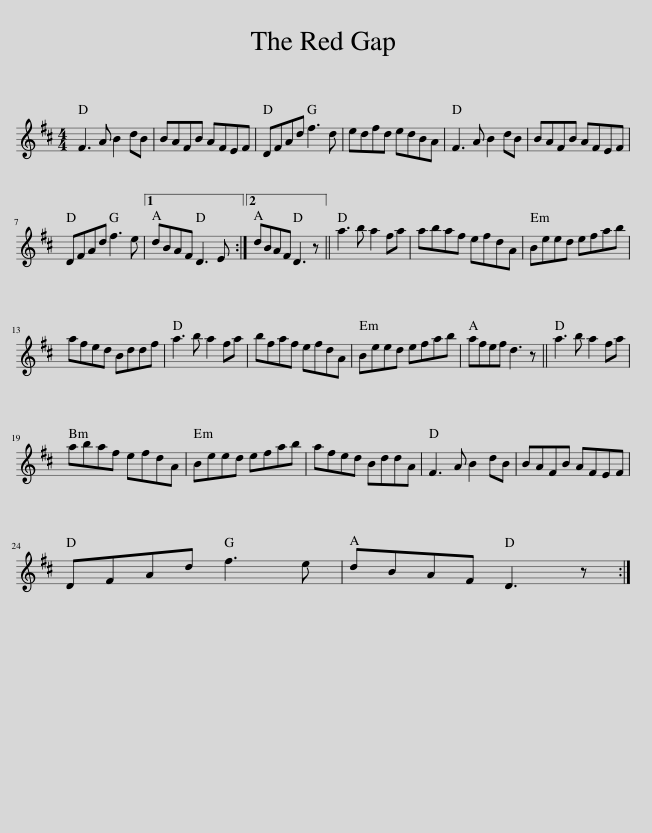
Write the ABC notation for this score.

X:1
L:1/8
M:4/4
I:linebreak $
K:D
V:1 treble
V:1
 F3 A B2 dB | BAFB AFEF | DFAd f3 d | edfd edBA | F3 A B2 dB | %5
 BAFB AFEF |$ DFAd f3 e |1 dBAF D3 E :|2 dBAF D3 z || a3 b a2 fa | %10
 abaf efdA | Beed efab |$ afed Bddf | a3 b a2 fa | bfaf efdA | %15
 Beed efab | afef d3 z || a3 b a2 fa |$ abaf efdA | Beed efab | %20
 afed BddA | F3 A B2 dB | BAFB AFEF |$ DFAd f3 e | dBAF D3 z :| %25
